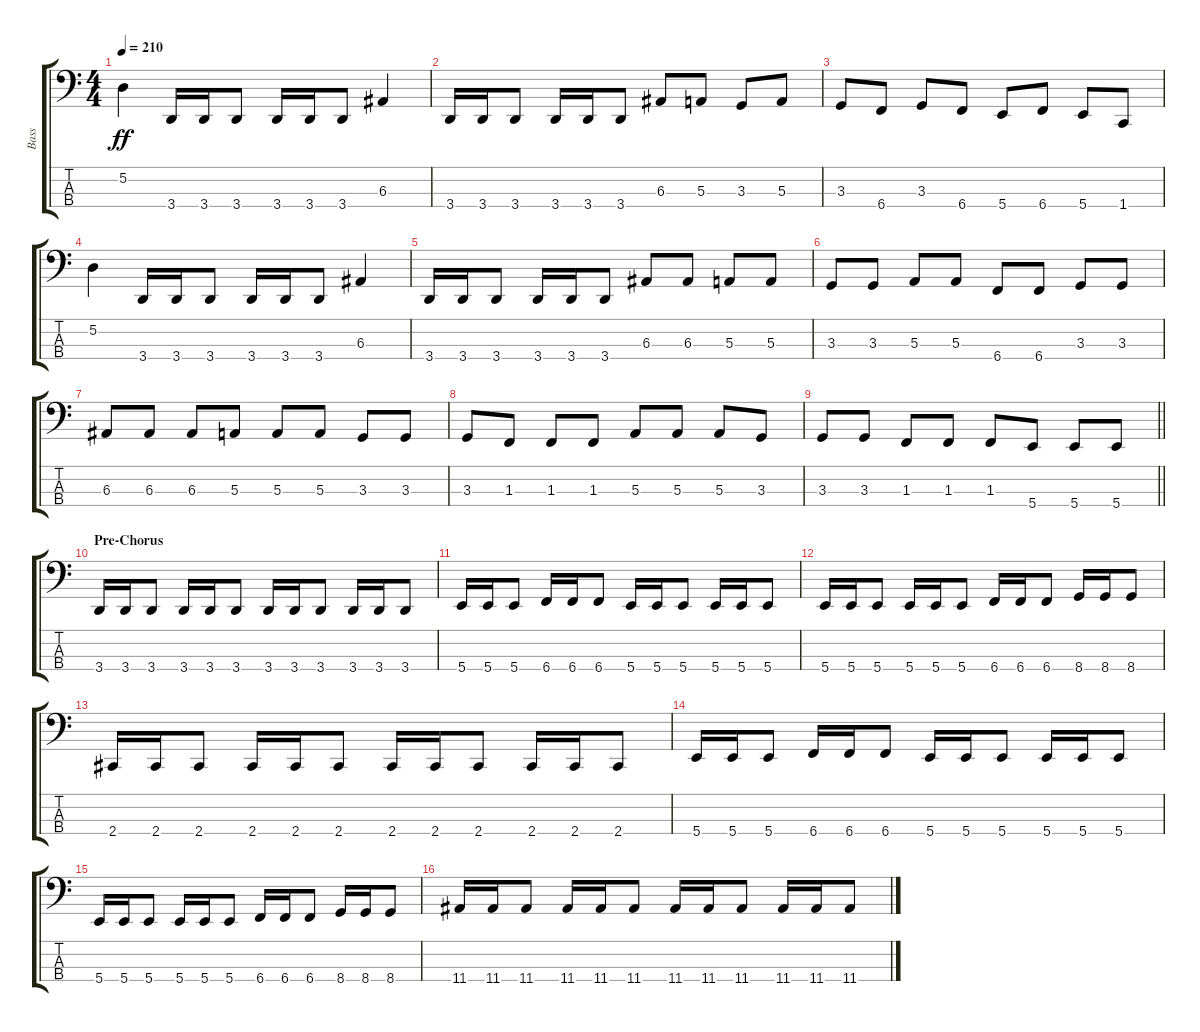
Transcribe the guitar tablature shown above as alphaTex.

\track ("Bass" "Bass") {instrument electricbassfinger}
\staff {score tabs}
\tuning (D2 A1 E1 B0) {hide}
\ts (4 4)
\tempo 210
\clef f4
\ks c
5.2.4{dy ff} 3.4.16 3.4.16 3.4.8 3.4.16 3.4.16 3.4.8 6.3.4 |
3.4.16 3.4.16 3.4.8 3.4.16 3.4.16 3.4.8 6.3.8 5.3.8 3.3.8 5.3.8 |
3.3.8 6.4.8 3.3.8 6.4.8 5.4.8 6.4.8 5.4.8 1.4.8 |
5.2.4 3.4.16 3.4.16 3.4.8 3.4.16 3.4.16 3.4.8 6.3.4 |
3.4.16 3.4.16 3.4.8 3.4.16 3.4.16 3.4.8 6.3.8 6.3.8 5.3.8 5.3.8 |
3.3.8 3.3.8 5.3.8 5.3.8 6.4.8 6.4.8 3.3.8 3.3.8 |
6.3.8 6.3.8 6.3.8 5.3.8 5.3.8 5.3.8 3.3.8 3.3.8 |
3.3.8 1.3.8 1.3.8 1.3.8 5.3.8 5.3.8 5.3.8 3.3.8 |
\barLineRight lightlight
3.3.8 3.3.8 1.3.8 1.3.8 1.3.8 5.4.8 5.4.8 5.4.8 |
\section ("" "Pre-Chorus")
3.4.16 3.4.16 3.4.8 3.4.16 3.4.16 3.4.8 3.4.16 3.4.16 3.4.8 3.4.16 3.4.16 3.4.8 |
5.4.16 5.4.16 5.4.8 6.4.16 6.4.16 6.4.8 5.4.16 5.4.16 5.4.8 5.4.16 5.4.16 5.4.8 |
5.4.16 5.4.16 5.4.8 5.4.16 5.4.16 5.4.8 6.4.16 6.4.16 6.4.8 8.4.16 8.4.16 8.4.8 |
2.4.16 2.4.16 2.4.8 2.4.16 2.4.16 2.4.8 2.4.16 2.4.16 2.4.8 2.4.16 2.4.16 2.4.8 |
5.4.16 5.4.16 5.4.8 6.4.16 6.4.16 6.4.8 5.4.16 5.4.16 5.4.8 5.4.16 5.4.16 5.4.8 |
5.4.16 5.4.16 5.4.8 5.4.16 5.4.16 5.4.8 6.4.16 6.4.16 6.4.8 8.4.16 8.4.16 8.4.8 |
11.4.16 11.4.16 11.4.8 11.4.16 11.4.16 11.4.8 11.4.16 11.4.16 11.4.8 11.4.16 11.4.16 11.4.8
